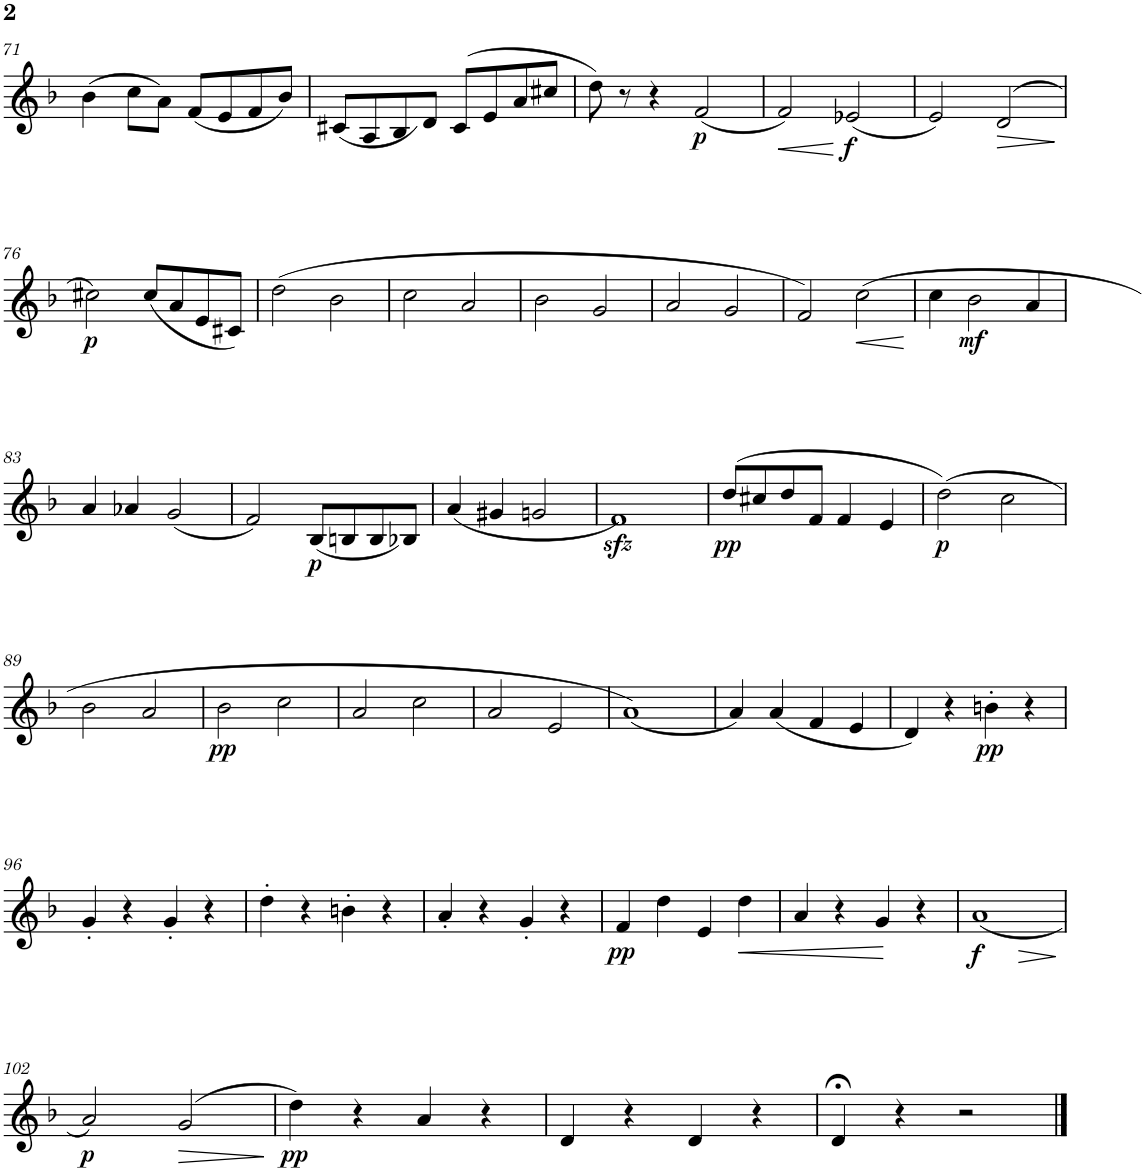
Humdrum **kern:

**kern	**dynam
*part1	*part1
*staff1	*staff1
*I"Dwarsfluit	*
*I'Dwfl.	*
!!LO:PB:g=z
*clefG2	*
*k[b-]	*
*M4/4	*
*met(c)	*
=71	=71
(4b-\	.
8cc\L)	.
8a\J	.
(8f/L	.
8e/	.
8f/	.
8b-/J)	.
=72	=72
(8c#X/L	.
8A/)	.
8B-/	.
8d/J	.
(8c#/L	.
8e/	.
8a/	.
8cc#X/J	.
=73	=73
8dd\)	.
8r	.
4r	.
!	!LO:DY:b
(2f/	p
=74	=74
!	!LO:HP:b
2f/)	<
!	!LO:DY:n=1:b
(2e-X/	[ f
=75	=75
2e/)	.
!	!LO:HP:b
(2d/	>
.	]
!!LO:LB:g=z
=76	=76
!	!LO:DY:b
2cc#X\)	p
(8cc#/L	.
8a/	.
8e/	.
8c#X/J)	.
=77	=77
(2dd\	.
2b-\	.
=78	=78
2cc\	.
2a/	.
=79	=79
2b-\	.
2g/	.
=80	=80
2a/	.
2g/	.
=81	=81
2f/)	.
!	!LO:HP:b
(2cc\	<
.	[
=82	=82
4cc\)	.
!	!LO:DY:b
2b-\	mf
4a/	.
!!LO:LB:g=z
=83	=83
4a/	.
4a-X/	.
(2g/	.
=84	=84
2f/)	.
!	!LO:DY:b
(8B-/L	p
8Bn/)	.
8B/	.
8B-X/J	.
=85	=85
(4a/	.
4g#X/	.
2gn/	.
=86	=86
1fzz<)	.
=87	=87
!	!LO:DY:b
(8dd/L	pp
8cc#X/	.
8dd/	.
8f/J	.
4f/	.
4e/	.
=88	=88
!	!LO:DY:b
(2dd\)	p
2cc\	.
!!LO:LB:g=z
=89	=89
2b-\	.
2a/	.
=90	=90
!	!LO:DY:b
2b-\	pp
2cc\	.
=91	=91
2a/	.
2cc\	.
=92	=92
2a/	.
2e/	.
=93	=93
(1a)	.
=94	=94
4a/)	.
(4a/	.
4f/	.
4e/	.
=95	=95
4d/)	.
4r	.
!	!LO:DY:b
4bn'\	pp
4r	.
!!LO:LB:g=z
=96	=96
4g'/	.
4r	.
4g'/	.
4r	.
=97	=97
4dd'\	.
4r	.
4bn'\	.
4r	.
=98	=98
4a'/	.
4r	.
4g'/	.
4r	.
=99	=99
!	!LO:DY:b
4f/	pp
4dd\	.
4e/	.
!	!LO:HP:b
4dd\	<
=100	=100
4a/	.
4r	.
4g/	.
4r	[
=101	=101
!	!LO:HP:b
!	!LO:DY:n=1:b
(1a	> f
.	]
!!LO:LB:g=z
=102	=102
!	!LO:DY:b
2a/)	p
!	!LO:HP:b
(2g/	>
.	]
=103	=103
!	!LO:DY:b
4dd\)	pp
4r	.
4a/	.
4r	.
=104	=104
4d/	.
4r	.
4d/	.
4r	.
=105	=105
4d;</	.
4r	.
2r	.
==	==
*-	*-
